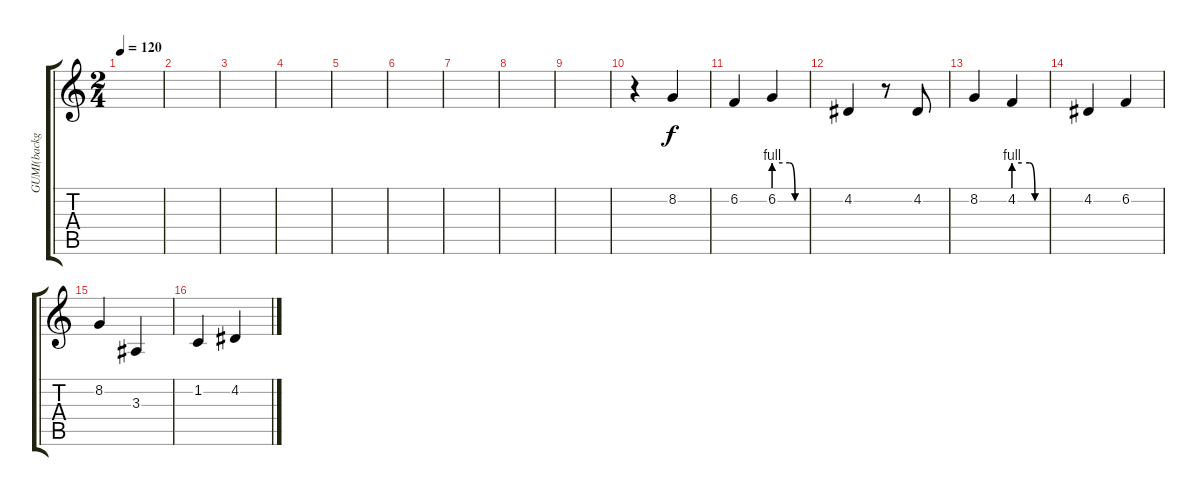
\track ("GUMI(background)" "GUMI(backg") {instrument whistle}
\staff {score tabs}
\tuning (E4 B3 G3 D3 A2 E2) {hide}
\ts (2 4)
\tempo 120
\clef g2
\ks c
|
|
|
|
|
|
|
|
|
r.4 8.2.4 |
6.2.4 6.2{be (custom 0 4 30 4 40 0 60 0)}.4 |
4.2.4 r.8 4.2.8 |
8.2.4 4.2{be (custom 0 4 15 4 30 4 40 0 60 0)}.4 |
4.2.4 6.2.4 |
8.2.4 3.3.4 |
1.2.4 4.2.4
